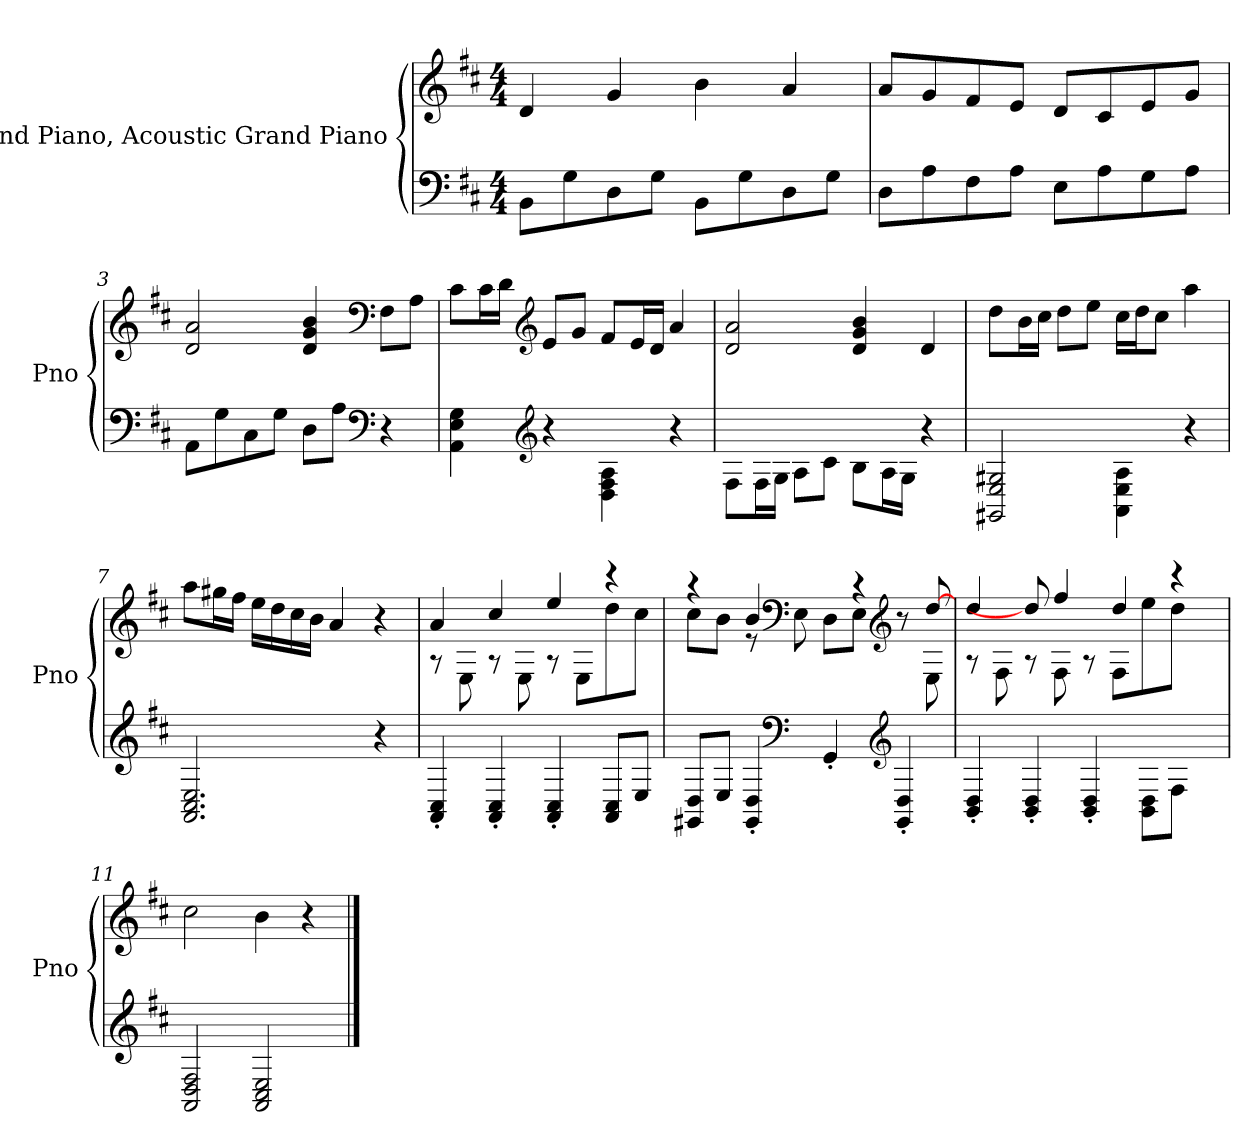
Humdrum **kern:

**kern	**kern
*part1	*part1
*staff2	*staff1
*I"Grand Piano, Acoustic Grand Piano	*
*I'Pno	*
*clefF4	*clefG2
*k[f#c#]	*k[f#c#]
*M4/4	*M4/4
*MM120	*MM120
=1	=1
8BBi\L	4di/
8Gi\	.
8Di\	4gi/
8Gi\J	.
8BBi\L	4bi\
8Gi\	.
8Di\	4ai/
8Gi\J	.
=2	=2
8Di\L	8ai/L
8Ai\	8gi/
8F#i\	8f#i/
8Ai\J	8ei/J
8Ei\L	8di/L
8Ai\	8c#i/
8Gi\	8ei/
8Ai\J	8gi/J
=3	=3
8AAi\L	2di/ 2ai/
8Gi\	.
8C#i\	.
8Gi\J	.
8Di\L	4di/ 4gi/ 4bi/
8Ai\J	.
*clefF4	*clefF4
4r	8F#i\L
.	8Ai\J
=4	=4
4AAi\ 4Ei\ 4Gi\	8c#i\L
.	16c#i\L
.	16di\JJ
*clefG2	*clefG2
4r	8ei/L
.	8gi/J
4Di\ 4F#i\ 4Ai\	8f#i/L
.	16ei/L
.	16di/JJ
4r	4ai/
!!LO:LB:g=z
=5	=5
8F#i\L	2di/ 2ai/
16F#i\L	.
16Gi\JJ	.
8Ai\L	.
8c#i\J	.
8Bi\L	4di/ 4gi/ 4bi/
16Ai\L	.
16Gi\JJ	.
4r	4di/
=6	=6
2GG#Xi/ 2Ei/ 2G#Xi/	8ddi\L
.	16bi\L
.	16cc#i\JJ
.	8ddi\L
.	8eei\J
4AAi\ 4Ei\ 4Aj\	16cc#j\LL
.	16ddj\J
.	8cc#i\J
4r	4aai\
=7	=7
2.AAi/ 2.C#i/ 2.Ei/	8aai\L
.	16gg#Xi\L
.	16ff#i\JJ
.	16eei\LL
.	16ddi\
.	16cc#i\
.	16bi\JJ
.	4ai/
4r	4r
=8	=8
*	*^
4AAi/' 4C#i/'	4ai/	8r
.	.	8Ei\
4AAi/' 4C#i/'	4cc#i/	8r
.	.	8Ei\
4AAi/' 4C#i/'	4eei/	8r
.	.	8Ei\L
8AAi/ 8C#i/L	4r	8ddi\
8Ei/J	.	8cc#i\J
!!LO:LB:g=z	!!
=9	=9	=9
*^	*	*
4.ryy	8GG#Xi/ 8Di/L	4r	8cc#i\L
.	8Ei/J	.	8bi\J
.	4GG#i/' 4Di/'	4bi/	8r
*clefF4	*	*clefF4	*
8ryy	.	.	8Ei\
2ryy	4GG#'i/	8ryy	8Di\L
.	.	4r	8Ei\J
*clefG2	*	*clefG2	*
.	4GG#i/' 4Di/'	.	8r
.	.	[8ddi/	8Ei\
*v	*v	*	*
=10	=10	=10
4BBi/' 4Di/'	4ddi/	8r
.	.	8F#i\
4BBi/' 4Di/'	8ddi/]	8r
.	4ff#i/	8F#i\
4BBi/' 4Di/'	.	8r
.	4ddi/	8F#i\L
8BBi\ 8Di\L	.	8eei\
8F#i\J	4r	8ddi\J
8ryy	.	8ryy
*	*v	*v
=11	=11
2AAi/ 2Di/ 2F#i/	2cc#i\
2AAi/ 2C#i/ 2Ei/	4bi\
.	4r
==	==
*-	*-
